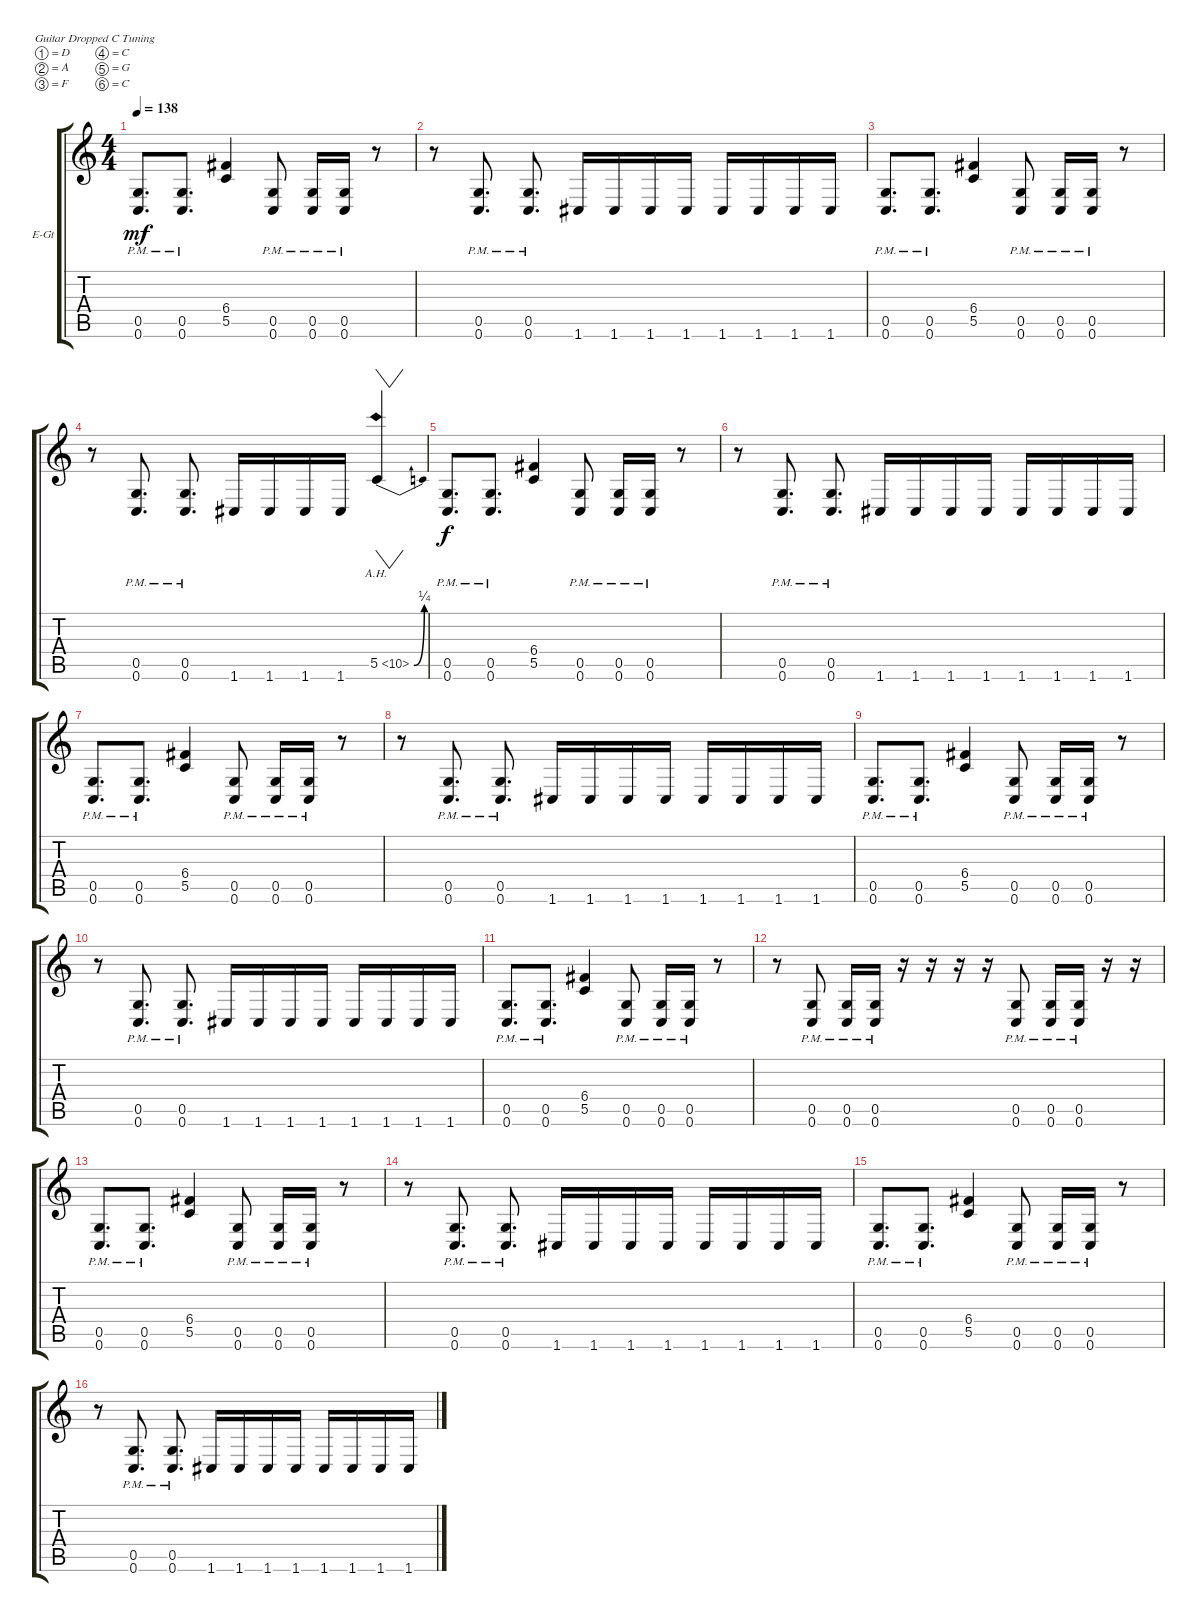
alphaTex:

\bracketExtendMode groupsimilarinstruments
\firstSystemTrackNameOrientation horizontal
\otherSystemsTrackNameOrientation horizontal
\track ("Guitar 1" "E-Gt") {instrument distortionguitar}
\staff {score tabs}
\tuning (D4 A3 F3 C3 G2 C2)
\ts (4 4)
\section ("" "")
\tempo 138
\clef g2
\ks c
(0.5{pm} 0.6{pm}).8{d dy mf} (0.5{pm} 0.6{pm}).8{d} (6.4 5.5).4 (0.5{pm} 0.6{pm}).8 (0.5{pm} 0.6{pm}).16 (0.5{pm} 0.6{pm}).16 r.8 |
r.8 (0.5{pm} 0.6{pm}).8{d} (0.5{pm} 0.6{pm}).8{d} 1.6.16 1.6.16 1.6.16 1.6.16 1.6.16 1.6.16 1.6.16 1.6.16 |
(0.5{pm} 0.6{pm}).8{d} (0.5{pm} 0.6{pm}).8{d} (6.4 5.5).4 (0.5{pm} 0.6{pm}).8 (0.5{pm} 0.6{pm}).16 (0.5{pm} 0.6).16 r.8 |
r.8 (0.5{pm} 0.6{pm}).8{d} (0.5{pm} 0.6{pm}).8{d} 1.6.16 1.6.16 1.6.16 1.6.16 5.5{be (bend 0 0 60 1) ah 5}.4{vw} |
(0.5{pm} 0.6{pm}).8{d dy f} (0.5{pm} 0.6{pm}).8{d} (6.4 5.5).4 (0.5{pm} 0.6{pm}).8 (0.5{pm} 0.6{pm}).16 (0.5{pm} 0.6{pm}).16 r.8 |
r.8 (0.5{pm} 0.6{pm}).8{d} (0.5{pm} 0.6{pm}).8{d} 1.6.16 1.6.16 1.6.16 1.6.16 1.6.16 1.6.16 1.6.16 1.6.16 |
(0.5{pm} 0.6{pm}).8{d} (0.5{pm} 0.6{pm}).8{d} (6.4 5.5).4 (0.5{pm} 0.6{pm}).8 (0.5{pm} 0.6{pm}).16 (0.5{pm} 0.6{pm}).16 r.8 |
r.8 (0.5{pm} 0.6{pm}).8{d} (0.5{pm} 0.6{pm}).8{d} 1.6.16 1.6.16 1.6.16 1.6.16 1.6.16 1.6.16 1.6.16 1.6.16 |
(0.5{pm} 0.6{pm}).8{d} (0.5{pm} 0.6{pm}).8{d} (6.4 5.5).4 (0.5{pm} 0.6{pm}).8 (0.5{pm} 0.6{pm}).16 (0.5{pm} 0.6{pm}).16 r.8 |
r.8 (0.5{pm} 0.6{pm}).8{d} (0.5{pm} 0.6{pm}).8{d} 1.6.16 1.6.16 1.6.16 1.6.16 1.6.16 1.6.16 1.6.16 1.6.16 |
(0.5{pm} 0.6{pm}).8{d} (0.5{pm} 0.6{pm}).8{d} (6.4 5.5).4 (0.5{pm} 0.6{pm}).8 (0.5{pm} 0.6{pm}).16 (0.5{pm} 0.6{pm}).16 r.8 |
r.8 (0.5 0.6{pm}).8 (0.5 0.6{pm}).16 (0.5 0.6{pm}).16 r.16 r.16 r.16 r.16 (0.5 0.6{pm}).8 (0.5 0.6{pm}).16 (0.5 0.6{pm}).16 r.16 r.16 |
(0.5{pm} 0.6{pm}).8{d} (0.5{pm} 0.6{pm}).8{d} (6.4 5.5).4 (0.5{pm} 0.6{pm}).8 (0.5{pm} 0.6{pm}).16 (0.5{pm} 0.6{pm}).16 r.8 |
r.8 (0.5{pm} 0.6{pm}).8{d} (0.5{pm} 0.6{pm}).8{d} 1.6.16 1.6.16 1.6.16 1.6.16 1.6.16 1.6.16 1.6.16 1.6.16 |
(0.5{pm} 0.6{pm}).8{d} (0.5{pm} 0.6{pm}).8{d} (6.4 5.5).4 (0.5{pm} 0.6{pm}).8 (0.5{pm} 0.6{pm}).16 (0.5{pm} 0.6{pm}).16 r.8 |
r.8 (0.5{pm} 0.6{pm}).8{d} (0.5{pm} 0.6{pm}).8{d} 1.6.16 1.6.16 1.6.16 1.6.16 1.6.16 1.6.16 1.6.16 1.6.16
